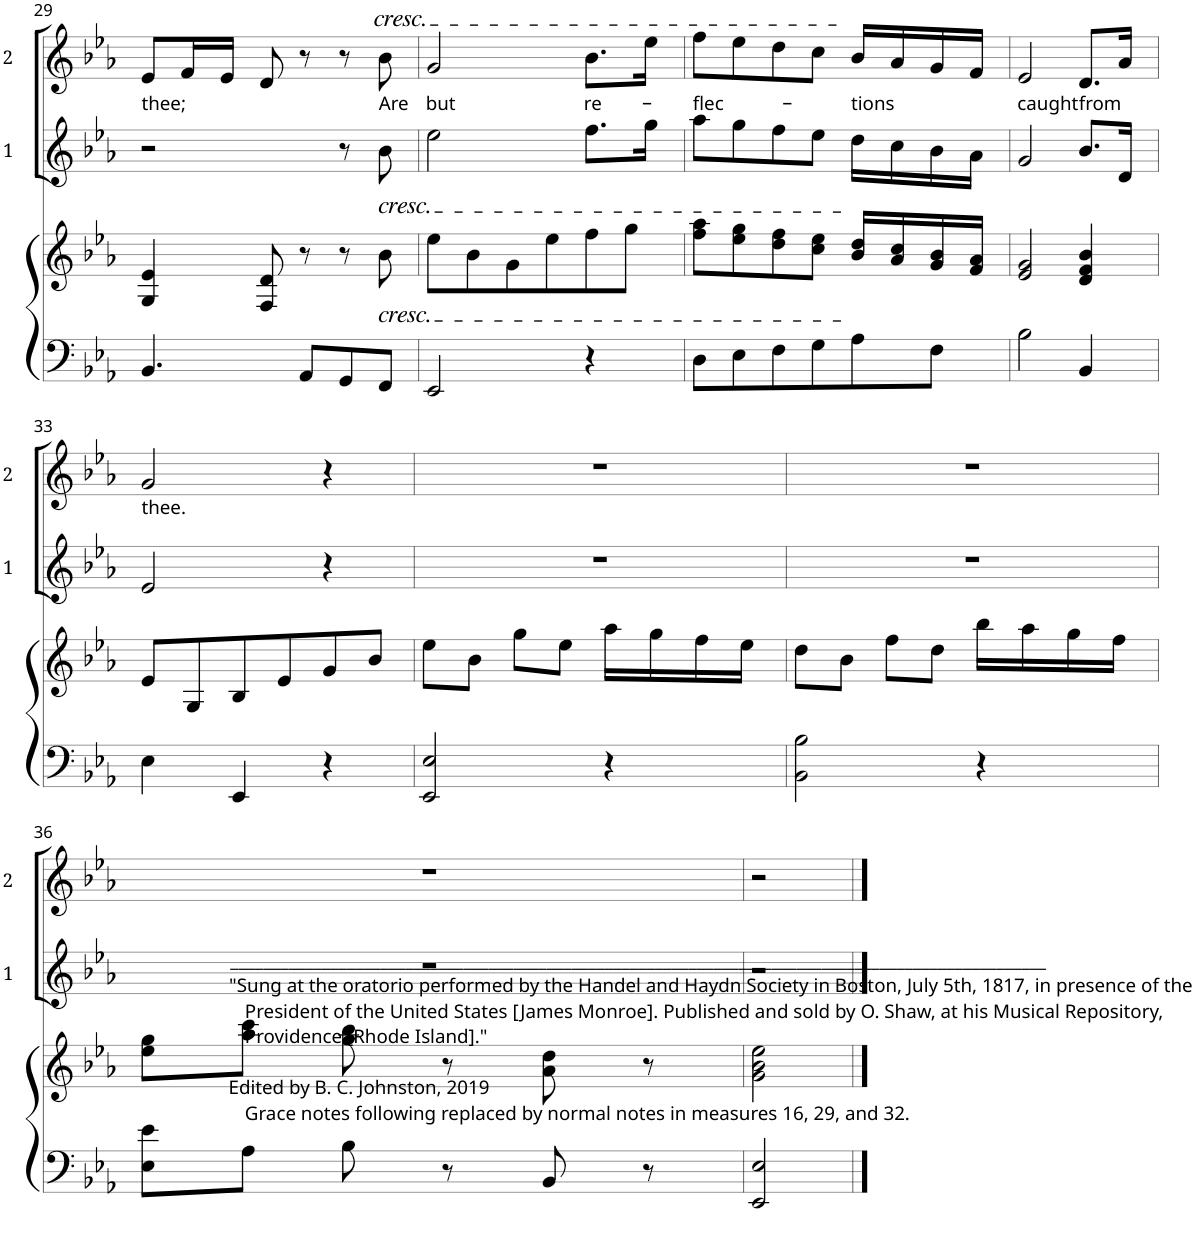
**kern	**kern	**kern	**kern	**text
*part3	*part3	*part2	*part1	*part1
*staff4	*staff3	*staff2	*staff1	*staff1
*I"Piano	*	*I"1st Voice	*I"2nd Voice	*
*I'Pno	*	*	*	*
!!LO:PB:g=z
*clefF4	*clefG2	*clefG2	*clefG2	*
*k[b-e-a-]	*k[b-e-a-]	*k[b-e-a-]	*k[b-e-a-]	*
*M3/4	*M3/4	*M3/4	*M3/4	*
=29	=29	=29	=29	=29
!	!	!	!	!LO:LY:b
4.BB-/	4G/ 4e-/	2r	8e-/L	thee;
.	.	.	16f/L	.
.	.	.	16e-/JJ	.
.	8F/ 8d/	.	8d/	.
8AA-/L	8r	.	8r	.
8GG/	8r	8r	8r	.
!	!	!	!LO:TX:a:i:t=cresc.	!
!	!	!LO:TX:b:i:t=cresc.	!	!
!	!LO:TX:b:i:t=cresc.	!	!	!
!	!	!	!	!LO:LY:b
8FF/J	8b-\	8b-\	8b-\	Are
=30	=30	=30	=30	=30
!	!	!	!	!LO:LY:b
2EE-/	8ee-\L	2ee-\	2g/	but
.	8b-\	.	.	.
.	8g\	.	.	.
.	8ee-\	.	.	.
!	!	!	!	!LO:LY:b
4r	8ff\	8.ff\L	8.b-\L	re-
.	8gg\J	.	.	.
.	.	16gg\Jk	16ee-\Jk	.
=31	=31	=31	=31	=31
!	!	!	!	!LO:LY:b
8D\L	8ff\ 8aa-\L	8aa-\L	8ff\L	-flec-
8E-\	8ee-\ 8gg\	8gg\	8ee-\	.
8F\	8dd\ 8ff\	8ff\	8dd\	.
8G\	8cc\ 8ee-\J	8ee-\J	8cc\J	.
!	!	!	!	!LO:LY:b
8A-\	16b-/ 16dd/LL	16dd\LL	16b-/LL	-tions
.	16a-/ 16cc/	16cc\	16a-/	.
8F\J	16g/ 16b-/	16b-\	16g/	.
.	16f/ 16a-/JJ	16a-\JJ	16f/JJ	.
=32	=32	=32	=32	=32
!	!	!	!	!LO:LY:b
2B-\	2e-/ 2g/	2g/	2e-/	caught
!	!	!	!	!LO:LY:b
4BB-/	4d/ 4f/ 4b-/	8.b-/L	8.d/L	from
.	.	16d/Jk	16a-/Jk	.
!!LO:LB:g=z
=33	=33	=33	=33	=33
!	!	!	!	!LO:LY:b
4E-\	8e-/L	2e-/	2g/	thee.
.	8G/	.	.	.
4EE-/	8B-/	.	.	.
.	8e-/	.	.	.
4r	8g/	4r	4r	.
.	8b-/J	.	.	.
=34	=34	=34	=34	=34
!LO:TX:b:t=__________________________________________________________________________________________________	!	!	!	!
!LO:TX:b:t="Sung at the oratorio performed by the Handel and Haydn Society in Boston, July 5th, 1817, in presence of the	!	!	!	!
!LO:TX:b:t=President of the United States [James Monroe]. Published and sold by O. Shaw, at his Musical Repository,	!	!	!	!
!LO:TX:b:t=Providence [Rhode Island]."	!	!	!	!
!LO:TX:b:t=Edited by B. C. Johnston, 2019	!	!	!	!
!LO:TX:b:t=Grace notes following replaced by normal notes in measures 16, 29, and 32.	!	!	!	!
2EE-/ 2E-/	8ee-\L	2.r	2.r	.
.	8b-\J	.	.	.
.	8gg\L	.	.	.
.	8ee-\J	.	.	.
4r	16aa-\LL	.	.	.
.	16gg\	.	.	.
.	16ff\	.	.	.
.	16ee-\JJ	.	.	.
=35	=35	=35	=35	=35
2BB-\ 2B-\	8dd\L	2.r	2.r	.
.	8b-\J	.	.	.
.	8ff\L	.	.	.
.	8dd\J	.	.	.
4r	16bb-\LL	.	.	.
.	16aa-\	.	.	.
.	16gg\	.	.	.
.	16ff\JJ	.	.	.
!!LO:LB:g=z
=36	=36	=36	=36	=36
8E-\ 8e-\L	8ee-\ 8gg\L	2.r	2.r	.
8A-\J	8aa-\ 8ccc\J	.	.	.
8B-\	8gg\ 8bb-\	.	.	.
8r	8r	.	.	.
8BB-/	8a-\ 8dd\	.	.	.
8r	8r	.	.	.
=37	=37	=37	=37	=37
2EE-/ 2E-/	2g\ 2b-\ 2ee-\	2r	2r	.
==	==	==	==	==
*-	*-	*-	*-	*-
